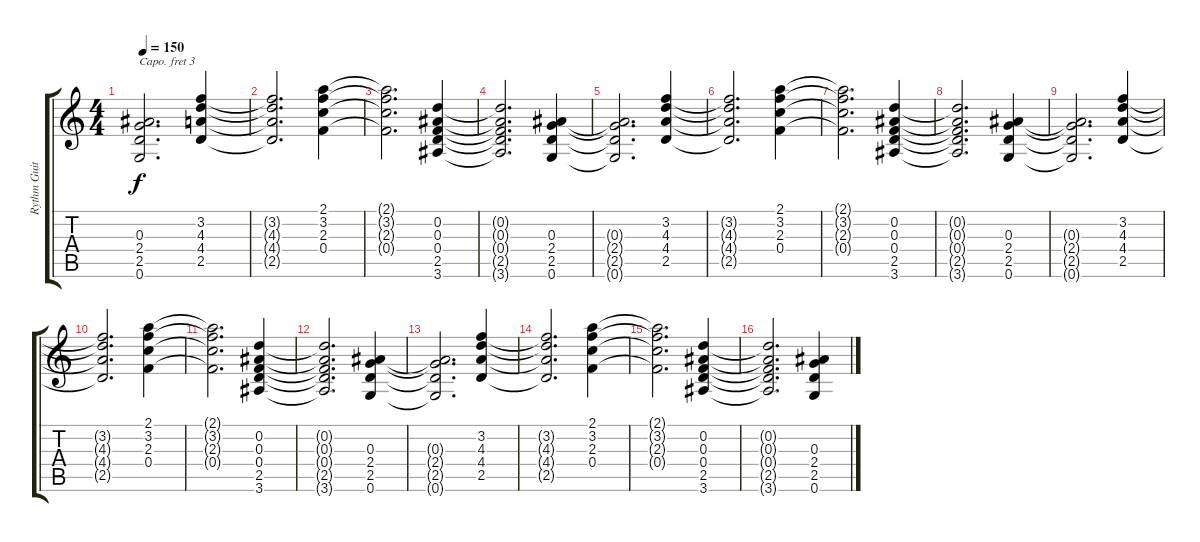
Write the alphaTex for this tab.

\track ("Rythm Guitar (capo 3rd)" "Rythm Guit") {instrument acousticguitarsteel}
\staff {score tabs}
\capo 3
\tuning (E4 B3 G3 D3 A2 E2) {hide}
\ts (4 4)
\tempo 150
\clef g2
\ks c
(0.3{t} 2.4{t} 2.5{t} 0.6{t}).2{d dy f} (3.2 4.3 4.4 2.5).4 |
(3.2{t} 4.3{t} 4.4{t} 2.5{t}).2{d} (2.1 3.2 2.3 0.4).4 |
(2.1{t} 3.2{t} 2.3{t} 0.4{t}).2{d} (0.2 0.3 0.4 2.5 3.6).4 |
(0.2{t} 0.3{t} 0.4{t} 2.5{t} 3.6{t}).2{d} (0.3 2.4 2.5 0.6).4 |
(0.3{t} 2.4{t} 2.5{t} 0.6{t}).2{d} (3.2 4.3 4.4 2.5).4 |
(3.2{t} 4.3{t} 4.4{t} 2.5{t}).2{d} (2.1 3.2 2.3 0.4).4 |
(2.1{t} 3.2{t} 2.3{t} 0.4{t}).2{d} (0.2 0.3 0.4 2.5 3.6).4 |
(0.2{t} 0.3{t} 0.4{t} 2.5{t} 3.6{t}).2{d} (0.3 2.4 2.5 0.6).4 |
(0.3{t} 2.4{t} 2.5{t} 0.6{t}).2{d} (3.2 4.3 4.4 2.5).4 |
(3.2{t} 4.3{t} 4.4{t} 2.5{t}).2{d} (2.1 3.2 2.3 0.4).4 |
(2.1{t} 3.2{t} 2.3{t} 0.4{t}).2{d} (0.2 0.3 0.4 2.5 3.6).4 |
(0.2{t} 0.3{t} 0.4{t} 2.5{t} 3.6{t}).2{d} (0.3 2.4 2.5 0.6).4 |
(0.3{t} 2.4{t} 2.5{t} 0.6{t}).2{d} (3.2 4.3 4.4 2.5).4 |
(3.2{t} 4.3{t} 4.4{t} 2.5{t}).2{d} (2.1 3.2 2.3 0.4).4 |
(2.1{t} 3.2{t} 2.3{t} 0.4{t}).2{d} (0.2 0.3 0.4 2.5 3.6).4 |
(0.2{t} 0.3{t} 0.4{t} 2.5{t} 3.6{t}).2{d} (0.3 2.4 2.5 0.6).4
